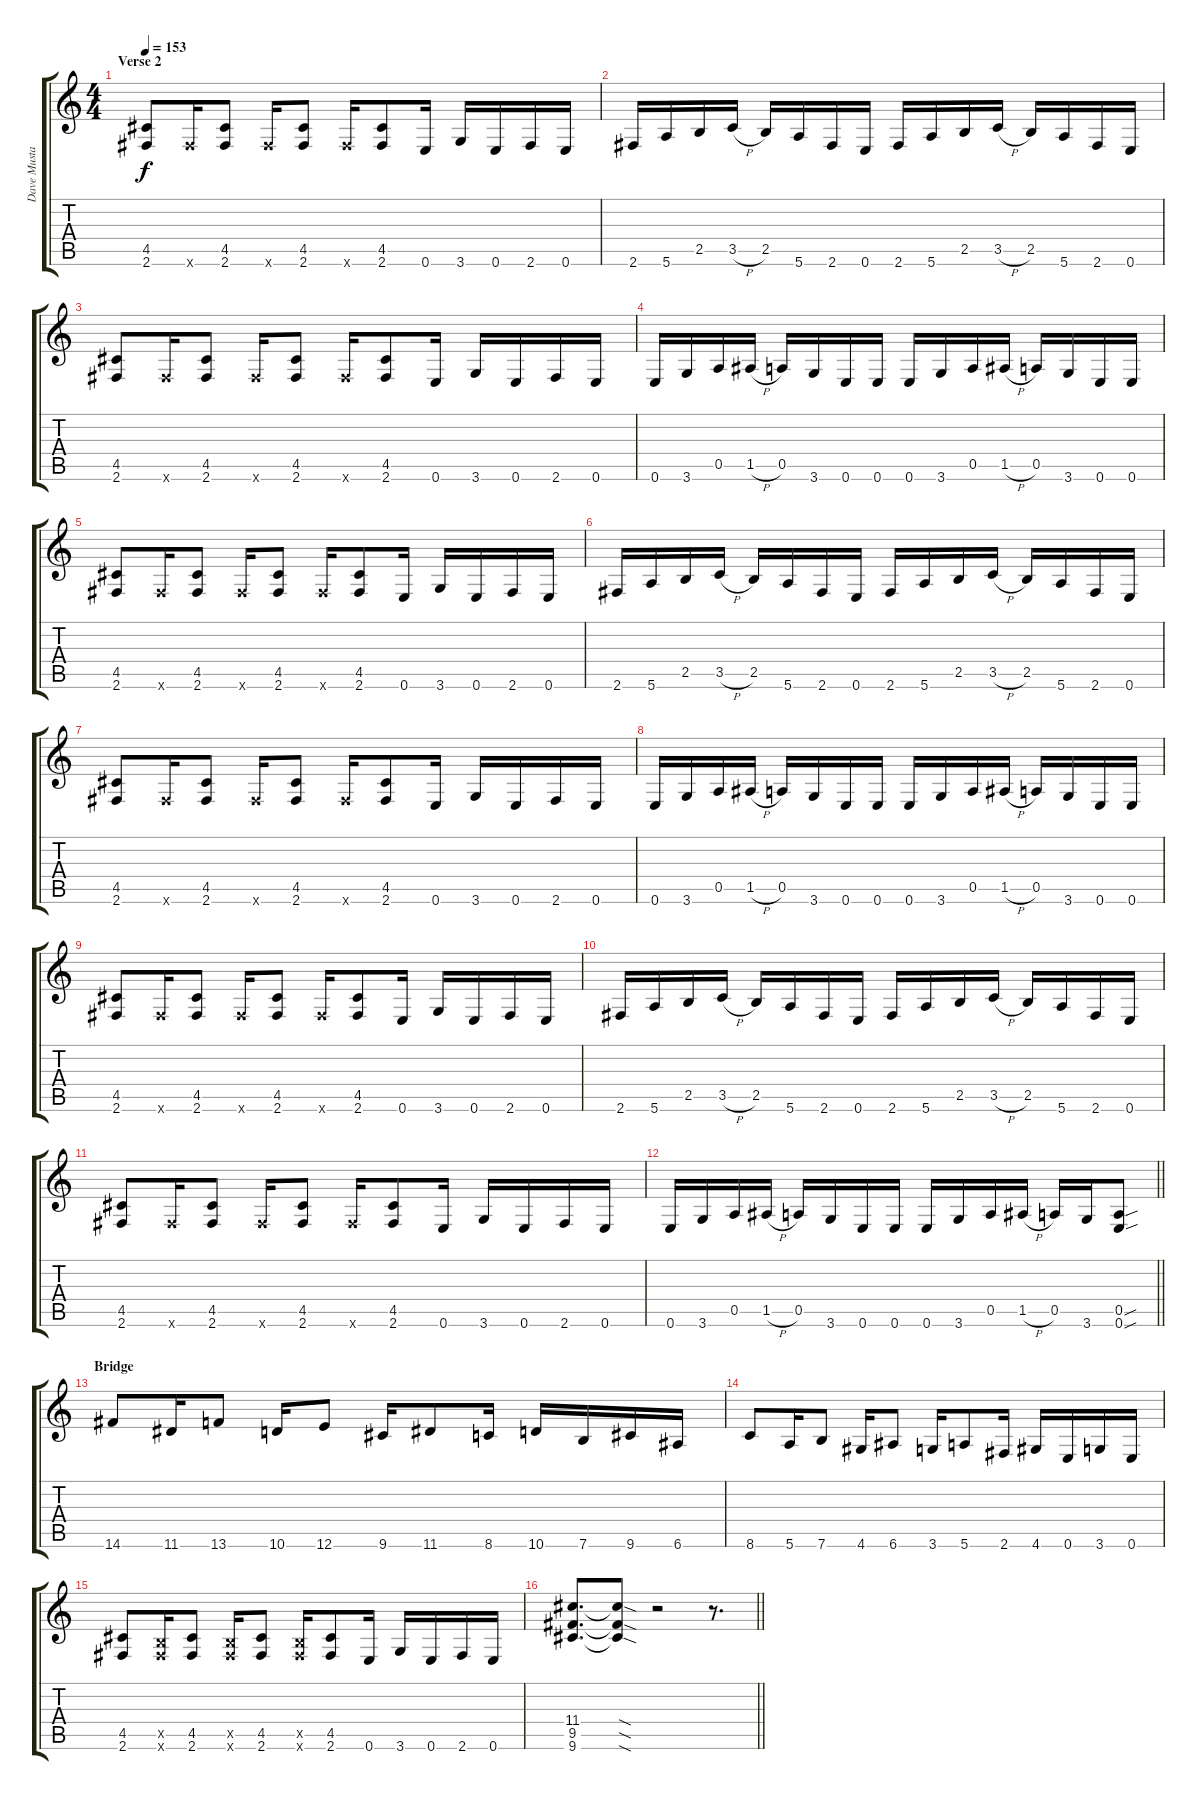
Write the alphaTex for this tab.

\track ("Dave Mustaine" "Dave Musta") {instrument distortionguitar}
\staff {score tabs}
\tuning (E4 B3 G3 D3 A2 E2) {hide}
\ts (4 4)
\section ("" "Verse 2")
\tempo 153
\clef g2
\ks c
(4.5 2.6).8{dy f} 2.6{x}.16 (4.5 2.6).8 2.6{x}.16 (4.5 2.6).8 2.6{x}.16 (4.5 2.6).8 0.6.16 3.6.16 0.6.16 2.6.16 0.6.16 |
2.6.16 5.6.16 2.5.16 3.5{h}.16 2.5.16 5.6.16 2.6.16 0.6.16 2.6.16 5.6.16 2.5.16 3.5{h}.16 2.5.16 5.6.16 2.6.16 0.6.16 |
(4.5 2.6).8 2.6{x}.16 (4.5 2.6).8 2.6{x}.16 (4.5 2.6).8 2.6{x}.16 (4.5 2.6).8 0.6.16 3.6.16 0.6.16 2.6.16 0.6.16 |
0.6.16 3.6.16 0.5.16 1.5{h}.16 0.5.16 3.6.16 0.6.16 0.6.16 0.6.16 3.6.16 0.5.16 1.5{h}.16 0.5.16 3.6.16 0.6.16 0.6.16 |
(4.5 2.6).8 2.6{x}.16 (4.5 2.6).8 2.6{x}.16 (4.5 2.6).8 2.6{x}.16 (4.5 2.6).8 0.6.16 3.6.16 0.6.16 2.6.16 0.6.16 |
2.6.16 5.6.16 2.5.16 3.5{h}.16 2.5.16 5.6.16 2.6.16 0.6.16 2.6.16 5.6.16 2.5.16 3.5{h}.16 2.5.16 5.6.16 2.6.16 0.6.16 |
(4.5 2.6).8 2.6{x}.16 (4.5 2.6).8 2.6{x}.16 (4.5 2.6).8 2.6{x}.16 (4.5 2.6).8 0.6.16 3.6.16 0.6.16 2.6.16 0.6.16 |
0.6.16 3.6.16 0.5.16 1.5{h}.16 0.5.16 3.6.16 0.6.16 0.6.16 0.6.16 3.6.16 0.5.16 1.5{h}.16 0.5.16 3.6.16 0.6.16 0.6.16 |
(4.5 2.6).8 2.6{x}.16 (4.5 2.6).8 2.6{x}.16 (4.5 2.6).8 2.6{x}.16 (4.5 2.6).8 0.6.16 3.6.16 0.6.16 2.6.16 0.6.16 |
2.6.16 5.6.16 2.5.16 3.5{h}.16 2.5.16 5.6.16 2.6.16 0.6.16 2.6.16 5.6.16 2.5.16 3.5{h}.16 2.5.16 5.6.16 2.6.16 0.6.16 |
(4.5 2.6).8 2.6{x}.16 (4.5 2.6).8 2.6{x}.16 (4.5 2.6).8 2.6{x}.16 (4.5 2.6).8 0.6.16 3.6.16 0.6.16 2.6.16 0.6.16 |
\barLineRight lightlight
0.6.16 3.6.16 0.5.16 1.5{h}.16 0.5.16 3.6.16 0.6.16 0.6.16 0.6.16 3.6.16 0.5.16 1.5{h}.16 0.5.16 3.6.16 (0.5{sou} 0.6{sou}).8 |
\section ("" "Bridge")
14.6.8 11.6.16 13.6.8 10.6.16 12.6.8 9.6.16 11.6.8 8.6.16 10.6.16 7.6.16 9.6.16 6.6.16 |
8.6.8 5.6.16 7.6.8 4.6.16 6.6.8 3.6.16 5.6.8 2.6.16 4.6.16 0.6.16 3.6.16 0.6.16 |
(4.5 2.6).8 (2.5{x} 2.6{x}).16 (4.5 2.6).8 (2.5{x} 2.6{x}).16 (4.5 2.6).8 (2.5{x} 2.6{x}).16 (4.5 2.6).8 0.6.16 3.6.16 0.6.16 2.6.16 0.6.16 |
\barLineRight lightlight
(11.4 9.5 9.6).8{d} (11.4{sod t} 9.5{sod t} 9.6{sod t}).8 r.2 r.8{d}
